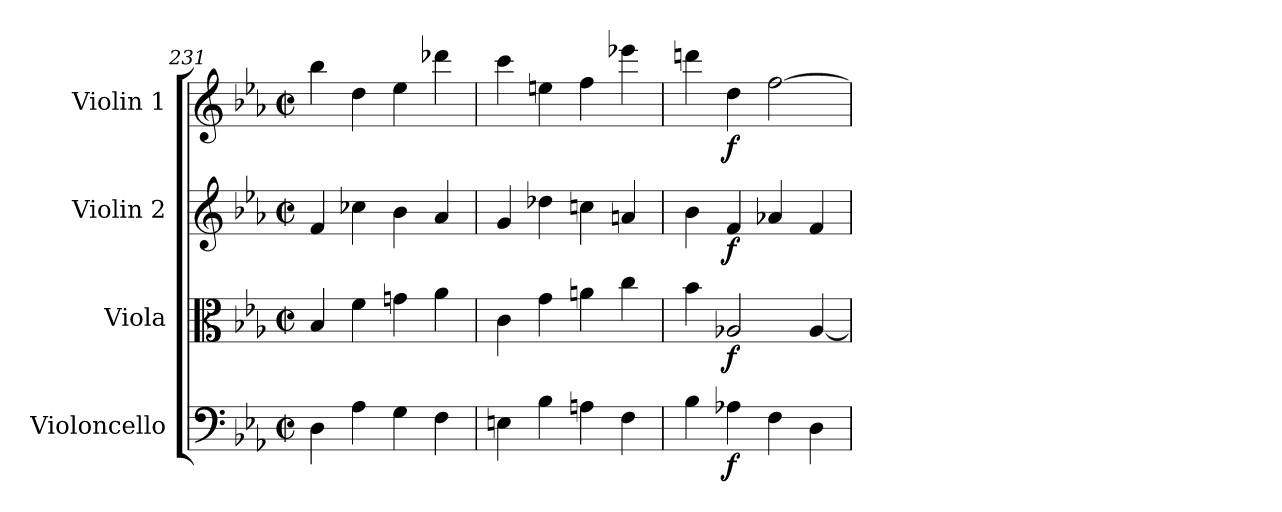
**kern	**dynam	**kern	**dynam	**kern	**dynam	**kern	**dynam
*part4	*part4	*part3	*part3	*part2	*part2	*part1	*part1
*staff4	*staff4	*staff3	*staff3	*staff2	*staff2	*staff1	*staff1
*I"Violoncello	*	*I"Viola	*	*I"Violin 2	*	*I"Violin 1	*
*I'Vc	*	*I'Vla	*	*I'Vln	*	*I'Vln	*
*clefF4	*	*clefC3	*	*clefG2	*	*clefG2	*
*k[b-e-a-]	*	*k[b-e-a-]	*	*k[b-e-a-]	*	*k[b-e-a-]	*
*M2/2	*	*M2/2	*	*M2/2	*	*M2/2	*
*met(c|)	*	*met(c|)	*	*met(c|)	*	*met(c|)	*
=231	=231	=231	=231	=231	=231	=231	=231
4D\	.	4B-/	.	4f/	.	4bb-\	.
4A-\	.	4f\	.	4cc-X\	.	4dd\	.
4G\	.	4gn\	.	4b-\	.	4ee-\	.
4F\	.	4a-\	.	4a-/	.	4ddd-X\	.
=232	=232	=232	=232	=232	=232	=232	=232
4En\	.	4c\	.	4g/	.	4ccc\	.
4B-\	.	4g\	.	4dd-X\	.	4een\	.
4An\	.	4an\	.	4ccn\	.	4ff\	.
4F\	.	4cc\	.	4an/	.	4eee-X\	.
!!LO:LB:g=z
=233	=233	=233	=233	=233	=233	=233	=233
4B-\	.	4b-\	.	4b-\	.	4dddn\	.
!	!LO:DY:b	!	!LO:DY:b	!	!LO:DY:b	!	!LO:DY:b
4A-X\	f	2A-X/	f	4f/	f	4dd\	f
4F\	.	.	.	4a-X/	.	[2ff\	.
4D\	.	[4A-/	.	4f/	.	.	.
=	=	=	=	=	=	=	=
*-	*-	*-	*-	*-	*-	*-	*-
